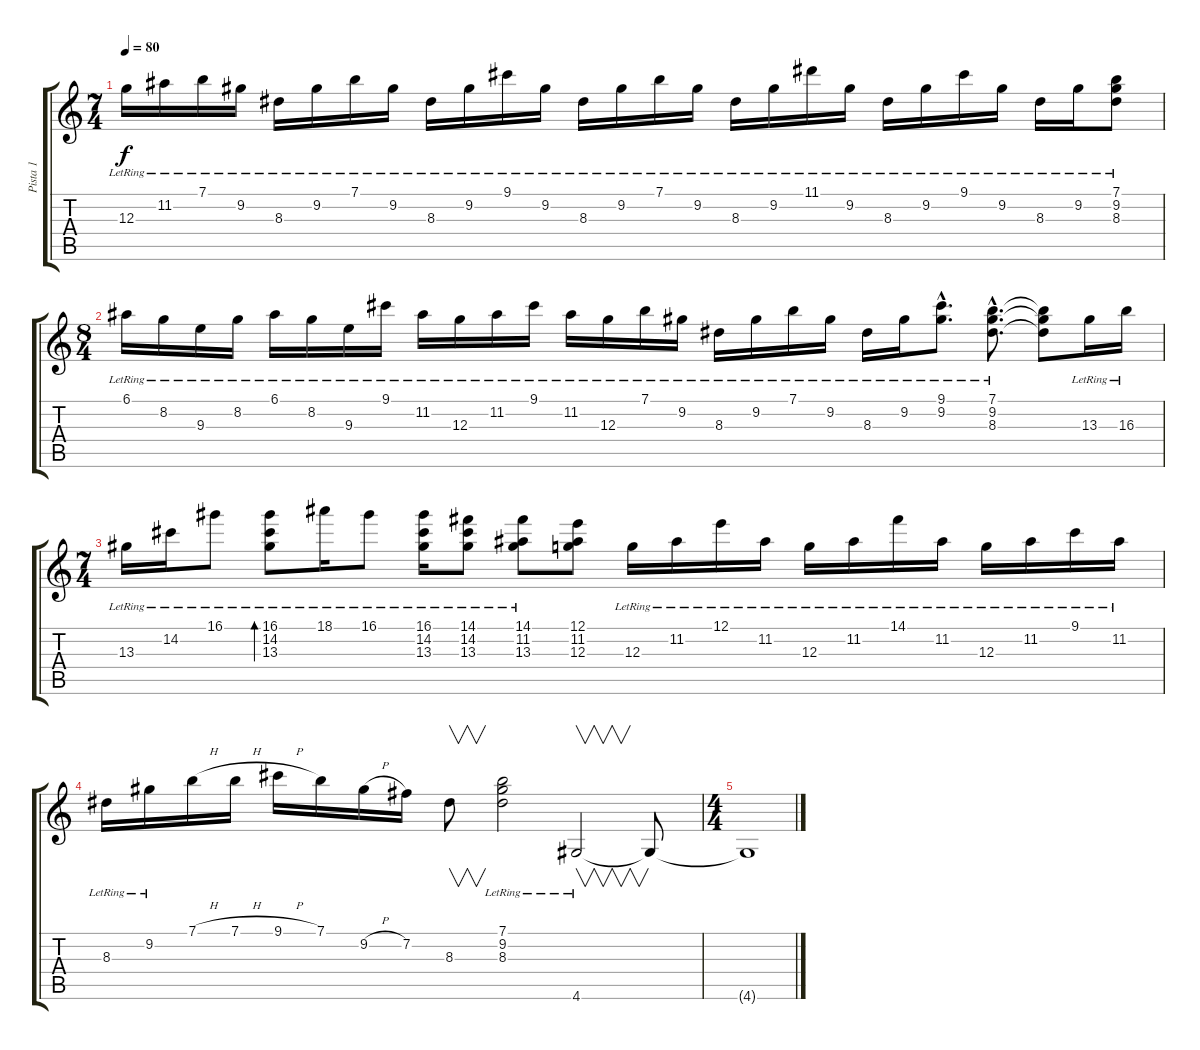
\track ("Pista 1" "Pista 1") {instrument acousticguitarnylon}
\staff {score tabs}
\tuning (E4 B3 G3 D3 A2 E2) {hide}
\ts (7 4)
\tempo 80
\clef g2
\ks c
12.3{lr}.16{dy f} 11.2{lr}.16 7.1{lr}.16 9.2{lr}.16 8.3{lr}.16 9.2{lr}.16 7.1{lr}.16 9.2{lr}.16 8.3{lr}.16 9.2{lr}.16 9.1{lr}.16 9.2{lr}.16 8.3{lr}.16 9.2{lr}.16 7.1{lr}.16 9.2{lr}.16 8.3{lr}.16 9.2{lr}.16 11.1{lr}.16 9.2{lr}.16 8.3{lr}.16 9.2{lr}.16 9.1{lr}.16 9.2{lr}.16 8.3{lr}.16 9.2{lr}.16 (7.1{lr} 9.2{lr} 8.3{lr}).8 |
\ts (8 4)
6.1{lr}.16 8.2{lr}.16 9.3{lr}.16 8.2{lr}.16 6.1{lr}.16 8.2{lr}.16 9.3{lr}.16 9.1{lr}.16 11.2{lr}.16 12.3{lr}.16 11.2{lr}.16 9.1{lr}.16 11.2{lr}.16 12.3{lr}.16 7.1{lr}.16 9.2{lr}.16 8.3{lr}.16 9.2{lr}.16 7.1{lr}.16 9.2{lr}.16 8.3{lr}.16 9.2{lr}.16 (9.1{hac lr} 9.2{hac lr}).8{d} (7.1{hac lr} 9.2{hac lr} 8.3{hac lr}).8{d} (7.1{t} 9.2{t} 8.3{t}).8 13.3{lr}.16 16.3{lr}.16 |
\ts (7 4)
13.3{lr}.16 14.2{lr}.16 16.1{lr}.8 (16.1{lr} 14.2{lr} 13.3{lr}).8{bd 240} 18.1{lr}.16 16.1{lr}.8 (16.1{lr} 14.2{lr} 13.3{lr}).16 (14.1{lr} 14.2{lr} 13.3{lr}).8 (14.1{lr} 11.2{lr} 13.3{lr}).8 (12.1 11.2 12.3).8 12.3{lr}.16 11.2{lr}.16 12.1{lr}.16 11.2{lr}.16 12.3{lr}.16 11.2{lr}.16 14.1{lr}.16 11.2{lr}.16 12.3{lr}.16 11.2{lr}.16 9.1{lr}.16 11.2{lr}.16 |
8.3{lr}.16 9.2{lr}.16 7.1{h}.16 7.1{h}.16 9.1{h}.16 7.1.16 9.2{h}.16 7.2.16 8.3.8{v} (7.1{lr} 9.2{lr} 8.3{lr}).2 4.6{lr}.2{v} 4.6{t}.8 |
\ts (4 4)
4.6{t}.1
